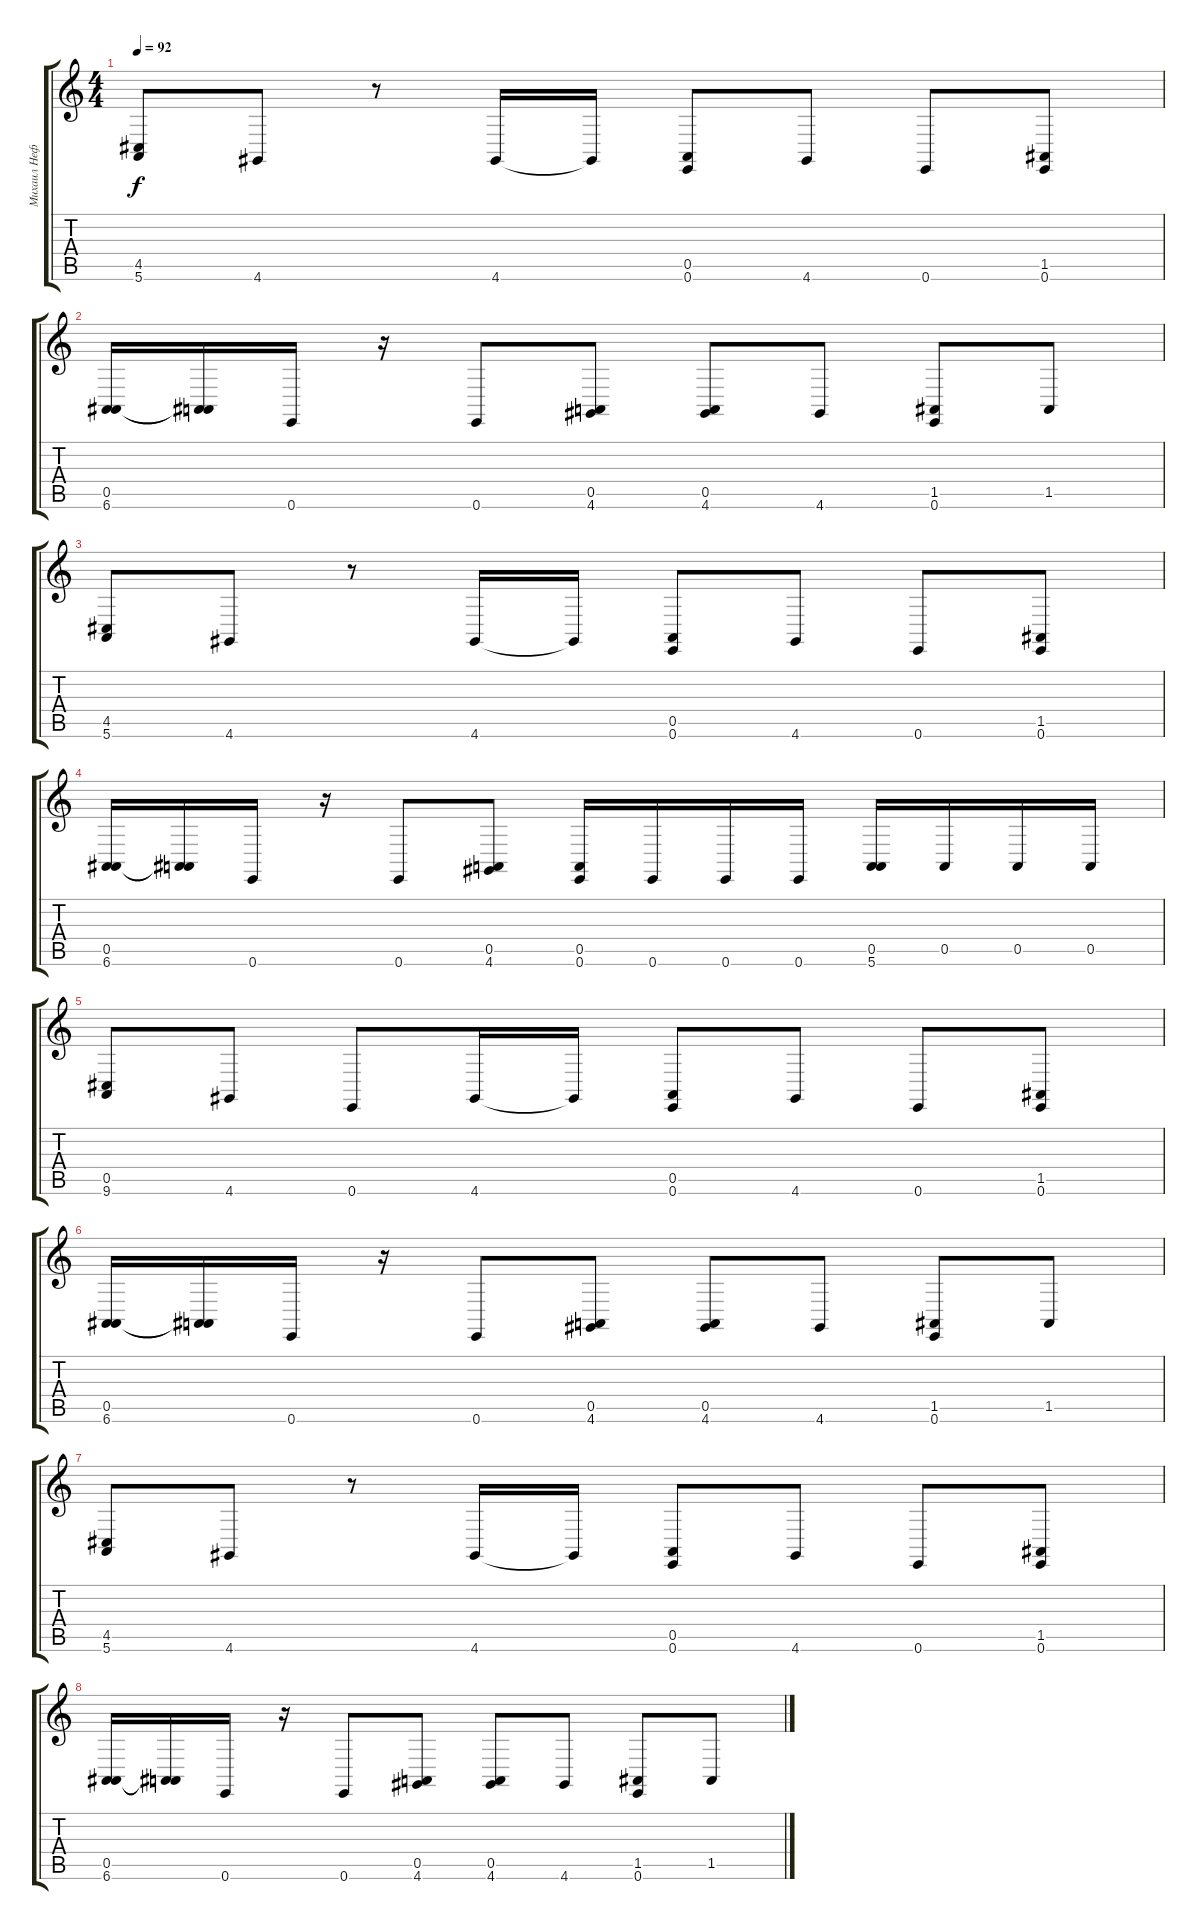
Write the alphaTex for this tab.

\track ("Михаил Нефедов" "Михаил Неф") {instrument rockorgan}
\staff {score tabs}
\tuning (E4 B3 G3 D3 A2 E2) {hide}
\ts (4 4)
\tempo 92
\clef g2
\ks c
(4.5 5.6).8{dy f} 4.6.8 r.8 4.6.16 4.6{t}.16 (0.5 0.6).8 4.6.8 0.6.8 (1.5 0.6).8 |
(0.5 6.6).16 (0.5{t} 6.6{t}).16 0.6.16 r.16 0.6.8 (0.5 4.6).8 (0.5 4.6).8 4.6.8 (1.5 0.6).8 1.5.8 |
(4.5 5.6).8 4.6.8 r.8 4.6.16 4.6{t}.16 (0.5 0.6).8 4.6.8 0.6.8 (1.5 0.6).8 |
(0.5 6.6).16 (0.5{t} 6.6{t}).16 0.6.16 r.16 0.6.8 (0.5 4.6).8 (0.5 0.6).16 0.6.16 0.6.16 0.6.16 (0.5 5.6).16 0.5.16 0.5.16 0.5.16 |
(0.5 9.6).8 4.6.8 0.6.8 4.6.16 4.6{t}.16 (0.5 0.6).8 4.6.8 0.6.8 (1.5 0.6).8 |
(0.5 6.6).16 (0.5{t} 6.6{t}).16 0.6.16 r.16 0.6.8 (0.5 4.6).8 (0.5 4.6).8 4.6.8 (1.5 0.6).8 1.5.8 |
(4.5 5.6).8 4.6.8 r.8 4.6.16 4.6{t}.16 (0.5 0.6).8 4.6.8 0.6.8 (1.5 0.6).8 |
(0.5 6.6).16 (0.5{t} 6.6{t}).16 0.6.16 r.16 0.6.8 (0.5 4.6).8 (0.5 4.6).8 4.6.8 (1.5 0.6).8 1.5.8
